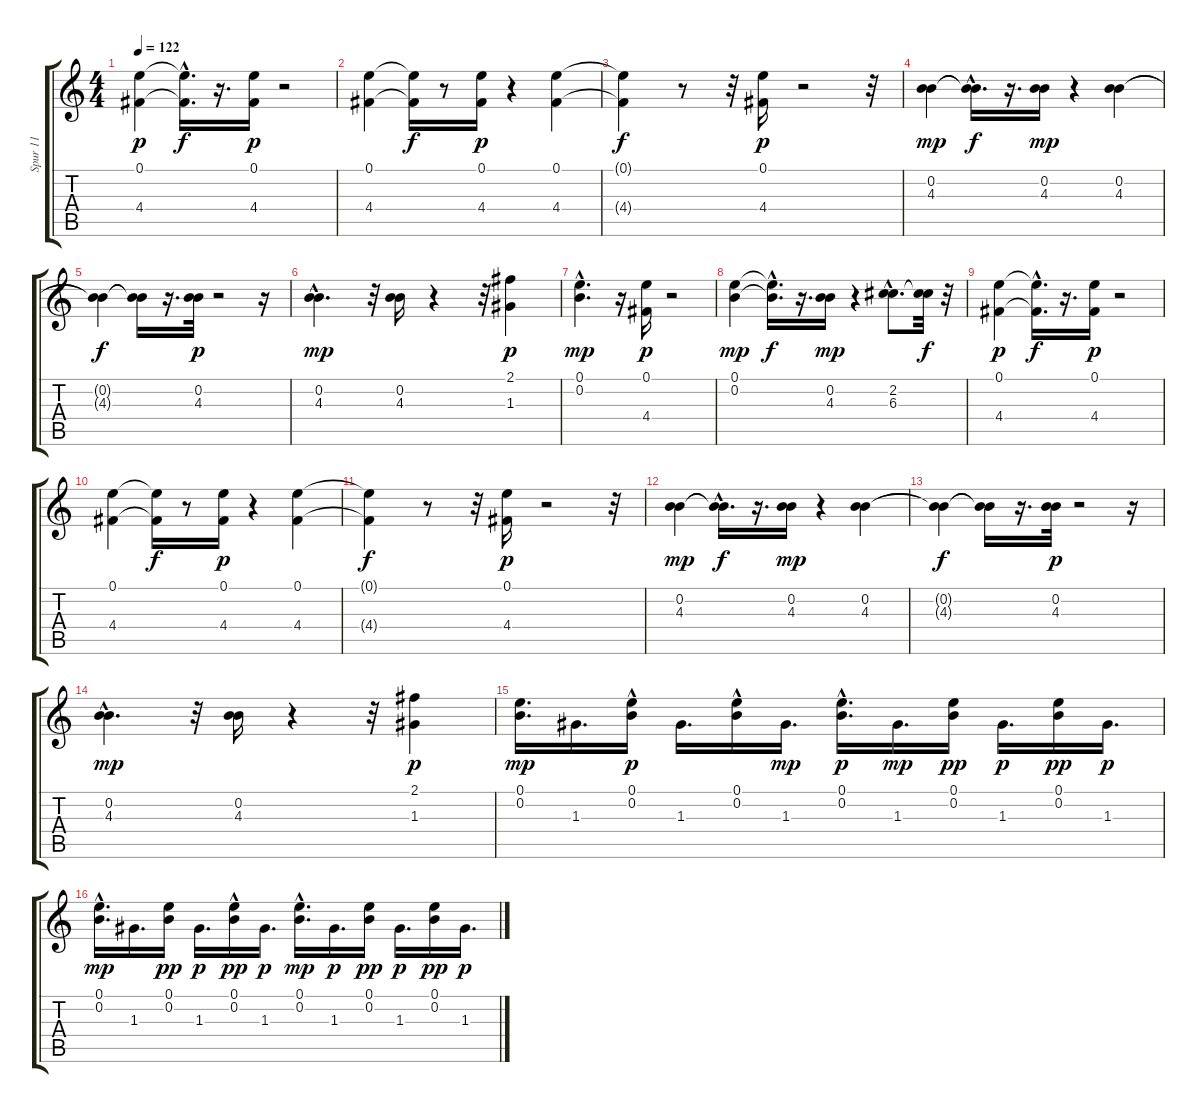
\track ("Spur 11" "Spur 11") {instrument electricguitarclean}
\staff {score tabs}
\tuning (E4 B3 G3 D3 A2 E2) {hide}
\ts (4 4)
\tempo 122
\clef g2
\ks c
(0.1 4.4).4{dy p} (0.1{hac t} 4.4{t}).16{d dy f} r.16{d} (0.1 4.4).16{dy p} r.2 |
(0.1 4.4).4 (0.1{t} 4.4{t}).16{dy f} r.8 (0.1 4.4).16{dy p} r.4 (0.1 4.4).4 |
(0.1{t} 4.4{t}).4{dy f} r.8 r.32 (0.1 4.4).16{dy p} r.2 r.32 |
(0.2 4.3).4{dy mp} (0.2{hac t} 4.3{t}).16{d dy f} r.16{d} (0.2 4.3).16{dy mp} r.4 (0.2 4.3).4 |
(0.2{t} 4.3{t}).4{dy f} (0.2{t} 4.3{t}).16 r.16{d} (0.2 4.3).32{dy p} r.2 r.16 |
(0.2{hac} 4.3{hac}).4{d dy mp} r.32 (0.2 4.3).16 r.4 r.32 (2.1 1.3).4{dy p} |
(0.1{hac} 0.2{hac}).4{d dy mp} r.16 (0.1 4.4).16{dy p} r.2 |
(0.1 0.2).4{dy mp} (0.1{hac t} 0.2{hac t}).16{d dy f} r.16{d} (0.2 4.3).16{dy mp} r.4 (2.2{hac} 6.3{hac}).8{d} (2.2{t} 6.3{t}).32{dy f} r.32 |
(0.1 4.4).4{dy p} (0.1{hac t} 4.4{t}).16{d dy f} r.16{d} (0.1 4.4).16{dy p} r.2 |
(0.1 4.4).4 (0.1{t} 4.4{t}).16{dy f} r.8 (0.1 4.4).16{dy p} r.4 (0.1 4.4).4 |
(0.1{t} 4.4{t}).4{dy f} r.8 r.32 (0.1 4.4).16{dy p} r.2 r.32 |
(0.2 4.3).4{dy mp} (0.2{hac t} 4.3{t}).16{d dy f} r.16{d} (0.2 4.3).16{dy mp} r.4 (0.2 4.3).4 |
(0.2{t} 4.3{t}).4{dy f} (0.2{t} 4.3{t}).16 r.16{d} (0.2 4.3).32{dy p} r.2 r.16 |
(0.2{hac} 4.3{hac}).4{d dy mp} r.32 (0.2 4.3).16 r.4 r.32 (2.1 1.3).4{dy p} |
(0.1 0.2).16{d dy mp} 1.3.16{d} (0.1 0.2{hac}).16{dy p} 1.3.16{d} (0.1 0.2{hac}).16 1.3.16{d dy mp} (0.1 0.2{hac}).16{d dy p} 1.3.16{d dy mp} (0.1 0.2).16{dy pp} 1.3.16{d dy p} (0.1 0.2).16{dy pp} 1.3.16{d dy p} |
(0.1{hac} 0.2).16{d dy mp} 1.3.16{d} (0.1 0.2).16{dy pp} 1.3.16{d dy p} (0.1 0.2{hac}).16{dy pp} 1.3.16{d dy p} (0.1 0.2{hac}).16{d dy mp} 1.3.16{d dy p} (0.1 0.2).16{dy pp} 1.3.16{d dy p} (0.1 0.2).16{dy pp} 1.3.16{d dy p}
